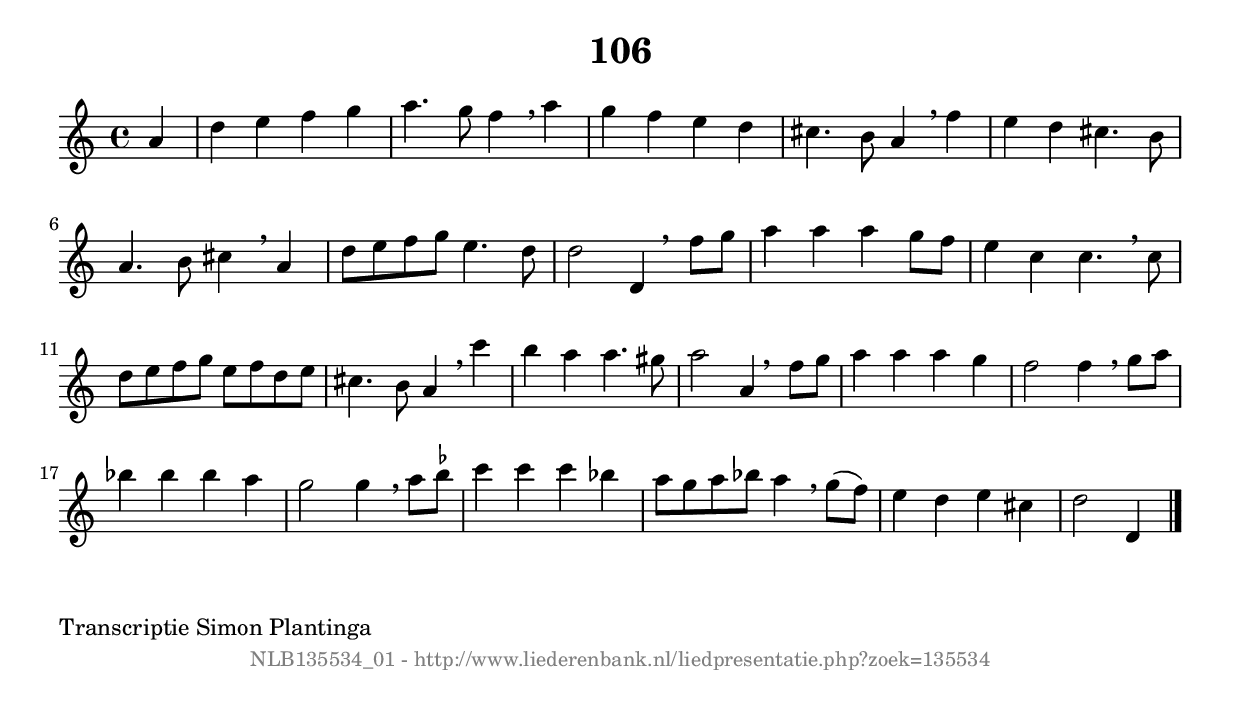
%
% produced by wce2krn 1.64 (7 June 2014)
%
\version"2.16"
#(append! paper-alist '(("long" . (cons (* 210 mm) (* 2000 mm)))))
#(set-default-paper-size "long")
sb = {\breathe}
mBreak = {\breathe }
bBreak = {\breathe }
x = {\once\override NoteHead #'style = #'cross }
gl=\glissando
itime={\override Staff.TimeSignature #'stencil = ##f }
ficta = {\once\set suggestAccidentals = ##t}
fine = {\once\override Score.RehearsalMark #'self-alignment-X = #1 \mark \markup {\italic{Fine}}}
dc = {\once\override Score.RehearsalMark #'self-alignment-X = #1 \mark \markup {\italic{D.C.}}}
dcf = {\once\override Score.RehearsalMark #'self-alignment-X = #1 \mark \markup {\italic{D.C. al Fine}}}
dcc = {\once\override Score.RehearsalMark #'self-alignment-X = #1 \mark \markup {\italic{D.C. al Coda}}}
ds = {\once\override Score.RehearsalMark #'self-alignment-X = #1 \mark \markup {\italic{D.S.}}}
dsf = {\once\override Score.RehearsalMark #'self-alignment-X = #1 \mark \markup {\italic{D.S. al Fine}}}
dsc = {\once\override Score.RehearsalMark #'self-alignment-X = #1 \mark \markup {\italic{D.S. al Coda}}}
pv = {\set Score.repeatCommands = #'((volta "1"))}
sv = {\set Score.repeatCommands = #'((volta "2"))}
tv = {\set Score.repeatCommands = #'((volta "3"))}
qv = {\set Score.repeatCommands = #'((volta "4"))}
xv = {\set Score.repeatCommands = #'((volta #f))}
\header{ tagline = ""
title = "106"
}
\score {{
\key d \dorian
\relative g'
{
\set melismaBusyProperties = #'()
\partial 32*8
\time 4/4
\tempo 4=120
\override Score.MetronomeMark #'transparent = ##t
\override Score.RehearsalMark #'break-visibility = #(vector #t #t #f)
a4 | d4 e4 f4 g4 | a4. g8 f4 \sb a4 | g4 f4 e4 d4 | cis4. b8 a4 \mBreak
f'4 | e4 d4 cis4. b8 | a4. b8 cis4 \sb a4 | d8 e8 f8 g8 e4. d8 | d2 d,4 \bar ":|:" \bBreak
f'8 g8 | a4 a4 a4 g8 f8 | e4 c4 c4. \sb c8 | d8 e8 f8 g8 e8 f8 d8 e8 | cis4. b8 a4 \sb c'4 | b4 a4 a4. gis8 | a2 a,4 \bar ":|:" \bBreak
f'8 g8 | a4 a4 a4 g4 | f2 f4 \sb g8 a8 | bes4 bes4 bes4 a4 | g2 g4 \mBreak
a8 \ficta bes8 | c4 c4 c4 bes4 | a8 g8 a8 bes8 a4 \sb g8( f8) | e4 d4 e4 cis4 | d2 d,4 \bar "|."
 }}
 \midi { }
 \layout {
            indent = 0.0\cm
}
}
\markup { \wordwrap-string #" 
Transcriptie Simon Plantinga
"}
\markup { \vspace #0 } \markup { \with-color #grey \fill-line { \center-column { \smaller "NLB135534_01 - http://www.liederenbank.nl/liedpresentatie.php?zoek=135534" } } }
